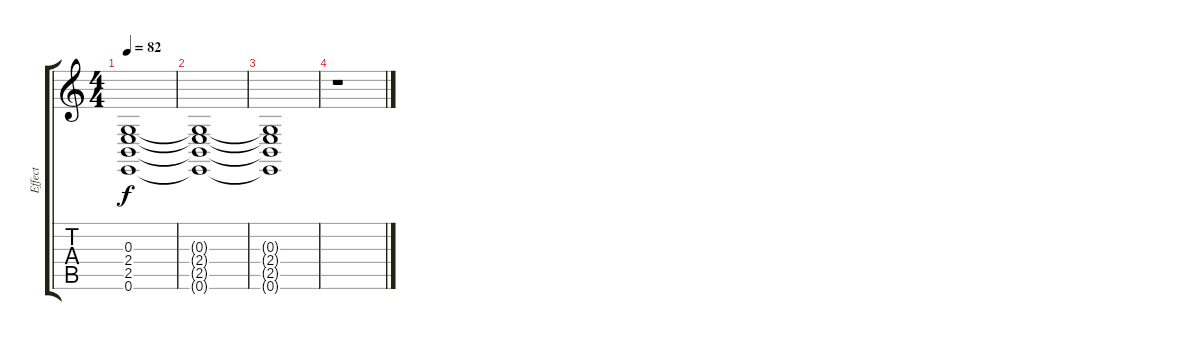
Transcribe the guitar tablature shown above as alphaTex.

\track ("Effect" "Effect") {instrument pad2warm}
\staff {score tabs}
\tuning (E4 B3 G3 D3 A2 E2) {hide}
\ts (4 4)
\tempo 82
\clef g2
\ks c
(0.3{t} 2.4{t} 2.5{t} 0.6{t}).1{dy f} |
(0.3{t} 2.4{t} 2.5{t} 0.6{t}).1 |
(0.3{t} 2.4{t} 2.5{t} 0.6{t}).1 |
r.1
